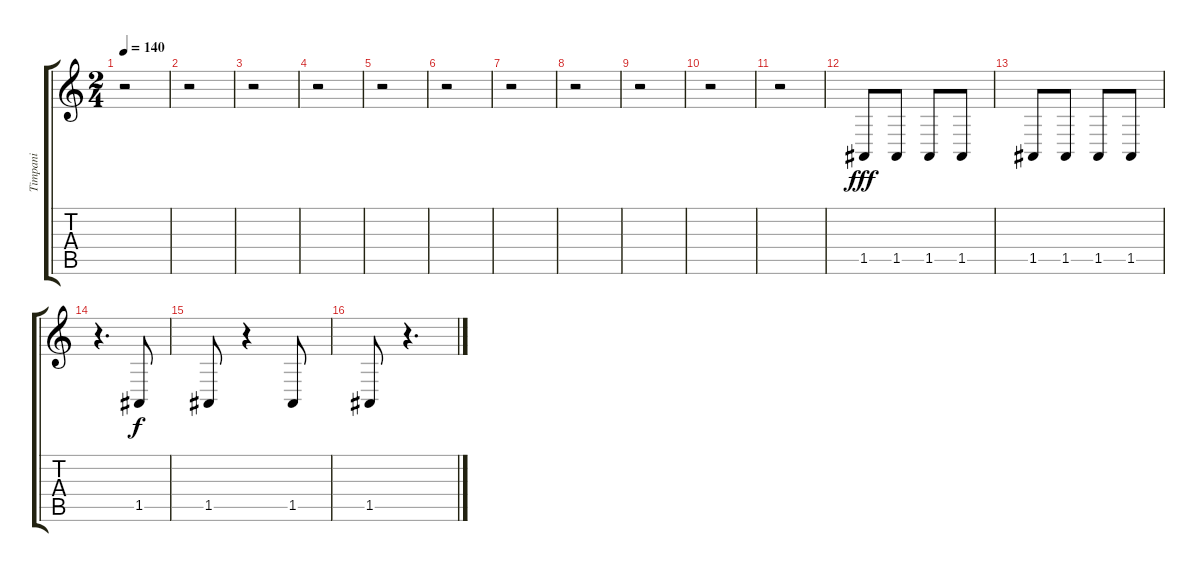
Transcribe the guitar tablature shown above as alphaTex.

\track ("Timpani" "Timpani") {instrument timpani}
\staff {score tabs}
\tuning (E4 B3 G3 D3 A2 E2) {hide}
\ts (2 4)
\tempo 140
\clef g2
\ks c
r.2{dy f} |
r.2 |
r.2 |
r.2 |
r.2 |
r.2 |
r.2 |
r.2 |
r.2 |
r.2 |
r.2 |
1.5.8{dy fff} 1.5.8 1.5.8 1.5.8 |
1.5.8 1.5.8 1.5.8 1.5.8 |
r.4{d} 1.5.8{dy f} |
1.5.8 r.4 1.5.8 |
1.5.8 r.4{d}
